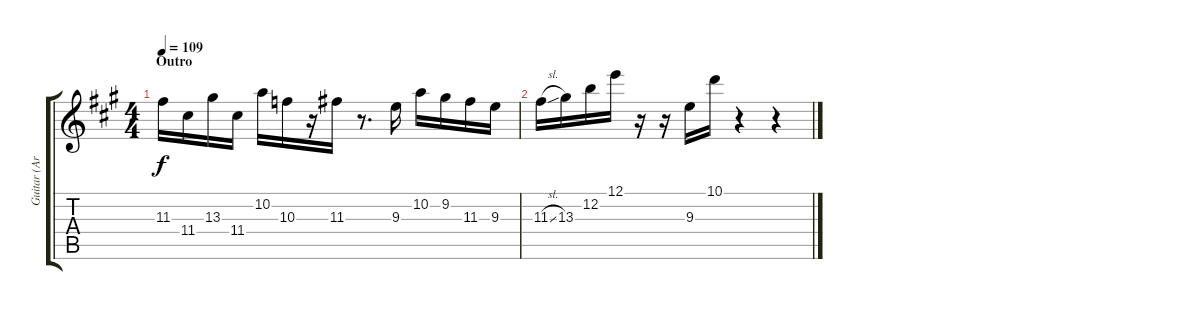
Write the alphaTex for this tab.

\track ("Guitar (Arp)" "Guitar (Ar") {instrument overdrivenguitar}
\staff {score tabs}
\tuning (E4 B3 G3 D3 A2 E2) {hide}
\ts (4 4)
\section ("" "Outro")
\tempo 109
\clef g2
\ks f#minor
11.3.16{dy f volume 11 instrument electricguitarmuted} 11.4.16 13.3.16 11.4.16 10.2.16 10.3.16 r.16 11.3.16 r.8{d} 9.3.16 10.2.16 9.2.16 11.3.16 9.3.16 |
11.3{sl}.16 13.3.16 12.2.16 12.1.16 r.16 r.16 9.3.16 10.1.16 r.4 r.4
